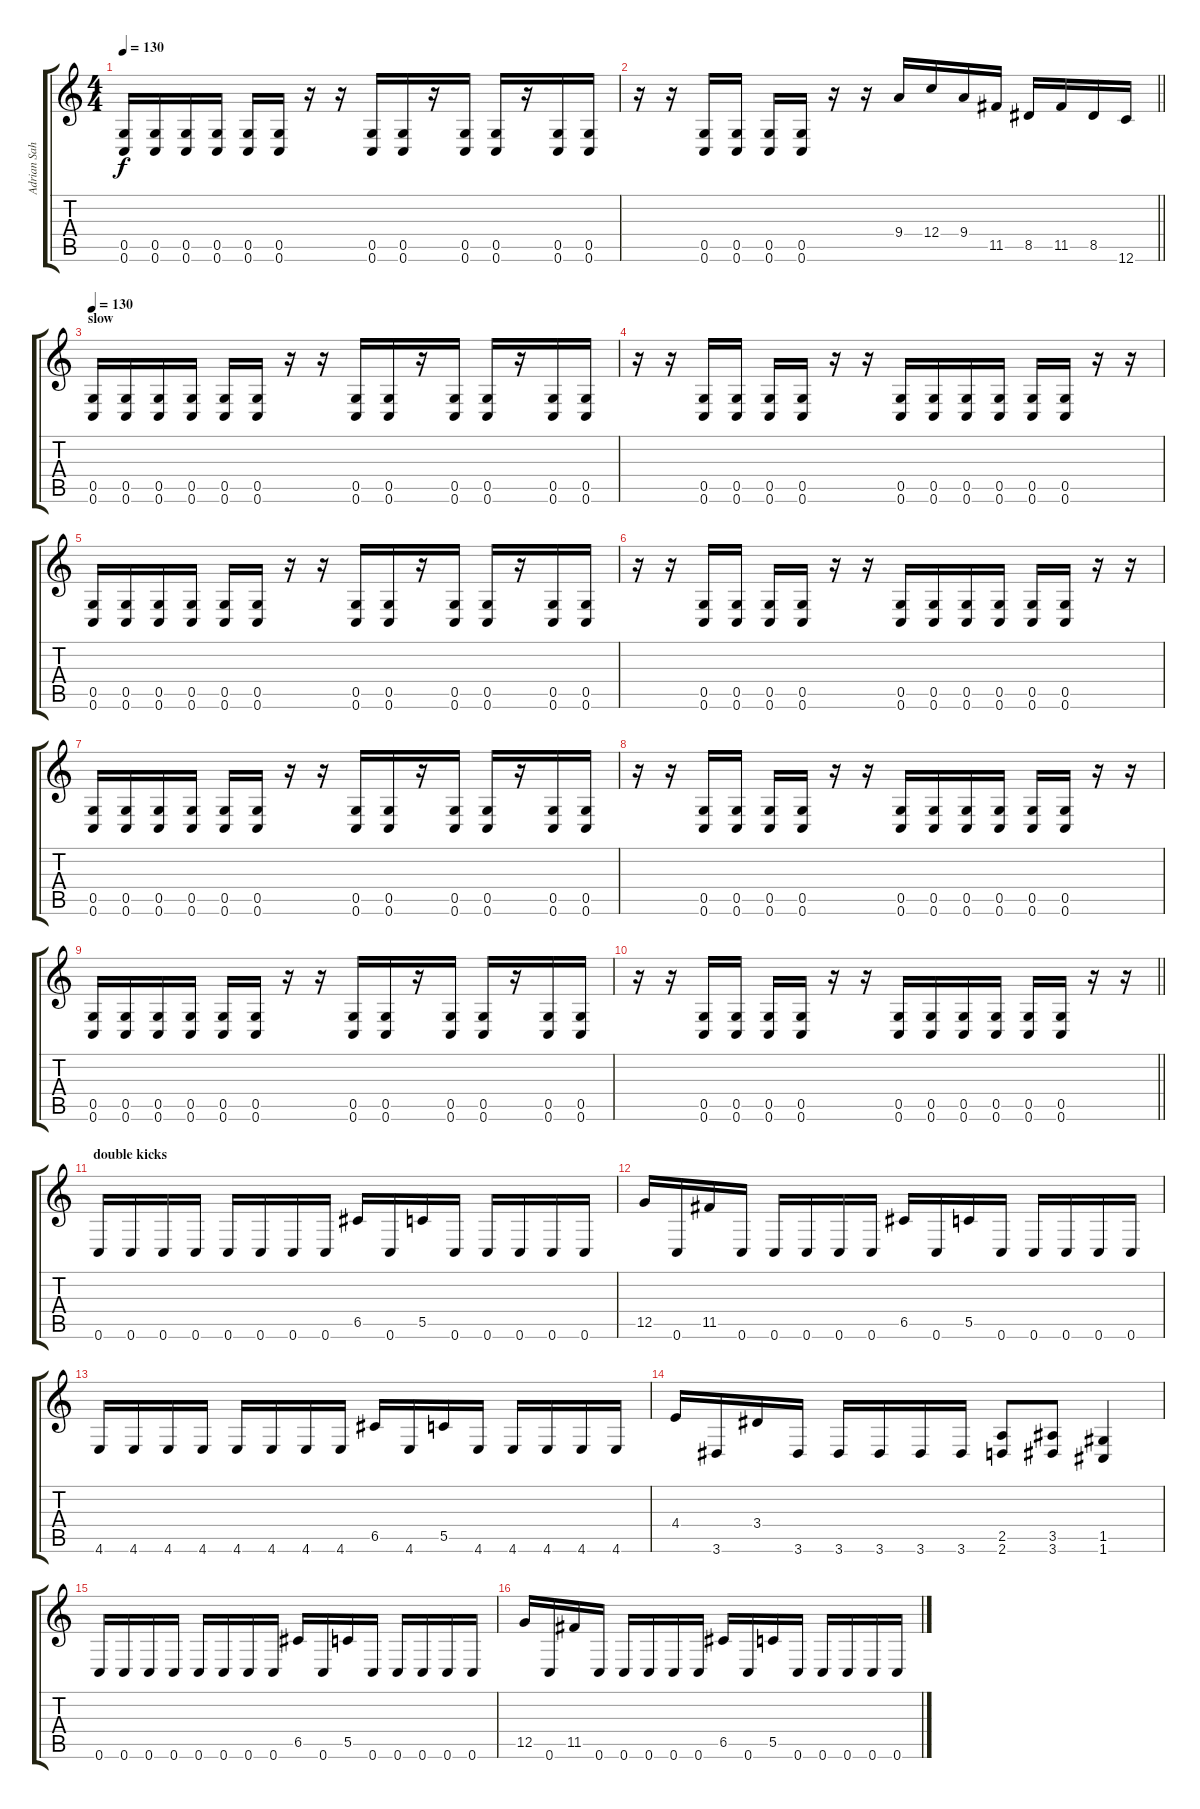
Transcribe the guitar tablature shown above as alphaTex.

\track ("Adrian Sahid" "Adrian Sah") {instrument overdrivenguitar}
\staff {score tabs}
\tuning (D4 A3 F3 C3 G2 C2) {hide}
\ts (4 4)
\tempo 130
\clef g2
\ks c
(0.5 0.6).16{dy f} (0.5 0.6).16 (0.5 0.6).16 (0.5 0.6).16 (0.5 0.6).16 (0.5 0.6).16 r.16 r.16 (0.5 0.6).16 (0.5 0.6).16 r.16 (0.5 0.6).16 (0.5 0.6).16 r.16 (0.5 0.6).16 (0.5 0.6).16 |
\barLineRight lightlight
r.16 r.16 (0.5 0.6).16 (0.5 0.6).16 (0.5 0.6).16 (0.5 0.6).16 r.16 r.16 9.4.16 12.4.16 9.4.16 11.5.16 8.5.16 11.5.16 8.5.16 12.6.16 |
\section ("" "slow")
\tempo 130
(0.5 0.6).16 (0.5 0.6).16 (0.5 0.6).16 (0.5 0.6).16 (0.5 0.6).16 (0.5 0.6).16 r.16 r.16 (0.5 0.6).16 (0.5 0.6).16 r.16 (0.5 0.6).16 (0.5 0.6).16 r.16 (0.5 0.6).16 (0.5 0.6).16 |
r.16 r.16 (0.5 0.6).16 (0.5 0.6).16 (0.5 0.6).16 (0.5 0.6).16 r.16 r.16 (0.5 0.6).16 (0.5 0.6).16 (0.5 0.6).16 (0.5 0.6).16 (0.5 0.6).16 (0.5 0.6).16 r.16 r.16 |
(0.5 0.6).16 (0.5 0.6).16 (0.5 0.6).16 (0.5 0.6).16 (0.5 0.6).16 (0.5 0.6).16 r.16 r.16 (0.5 0.6).16 (0.5 0.6).16 r.16 (0.5 0.6).16 (0.5 0.6).16 r.16 (0.5 0.6).16 (0.5 0.6).16 |
r.16 r.16 (0.5 0.6).16 (0.5 0.6).16 (0.5 0.6).16 (0.5 0.6).16 r.16 r.16 (0.5 0.6).16 (0.5 0.6).16 (0.5 0.6).16 (0.5 0.6).16 (0.5 0.6).16 (0.5 0.6).16 r.16 r.16 |
(0.5 0.6).16 (0.5 0.6).16 (0.5 0.6).16 (0.5 0.6).16 (0.5 0.6).16 (0.5 0.6).16 r.16 r.16 (0.5 0.6).16 (0.5 0.6).16 r.16 (0.5 0.6).16 (0.5 0.6).16 r.16 (0.5 0.6).16 (0.5 0.6).16 |
r.16 r.16 (0.5 0.6).16 (0.5 0.6).16 (0.5 0.6).16 (0.5 0.6).16 r.16 r.16 (0.5 0.6).16 (0.5 0.6).16 (0.5 0.6).16 (0.5 0.6).16 (0.5 0.6).16 (0.5 0.6).16 r.16 r.16 |
(0.5 0.6).16 (0.5 0.6).16 (0.5 0.6).16 (0.5 0.6).16 (0.5 0.6).16 (0.5 0.6).16 r.16 r.16 (0.5 0.6).16 (0.5 0.6).16 r.16 (0.5 0.6).16 (0.5 0.6).16 r.16 (0.5 0.6).16 (0.5 0.6).16 |
\barLineRight lightlight
r.16 r.16 (0.5 0.6).16 (0.5 0.6).16 (0.5 0.6).16 (0.5 0.6).16 r.16 r.16 (0.5 0.6).16 (0.5 0.6).16 (0.5 0.6).16 (0.5 0.6).16 (0.5 0.6).16 (0.5 0.6).16 r.16 r.16 |
\section ("" "double kicks")
0.6.16 0.6.16 0.6.16 0.6.16 0.6.16 0.6.16 0.6.16 0.6.16 6.5.16 0.6.16 5.5.16 0.6.16 0.6.16 0.6.16 0.6.16 0.6.16 |
12.5.16 0.6.16 11.5.16 0.6.16 0.6.16 0.6.16 0.6.16 0.6.16 6.5.16 0.6.16 5.5.16 0.6.16 0.6.16 0.6.16 0.6.16 0.6.16 |
4.6.16 4.6.16 4.6.16 4.6.16 4.6.16 4.6.16 4.6.16 4.6.16 6.5.16 4.6.16 5.5.16 4.6.16 4.6.16 4.6.16 4.6.16 4.6.16 |
4.4.16 3.6.16 3.4.16 3.6.16 3.6.16 3.6.16 3.6.16 3.6.16 (2.5 2.6).8 (3.5 3.6).8 (1.5 1.6).4 |
0.6.16 0.6.16 0.6.16 0.6.16 0.6.16 0.6.16 0.6.16 0.6.16 6.5.16 0.6.16 5.5.16 0.6.16 0.6.16 0.6.16 0.6.16 0.6.16 |
12.5.16 0.6.16 11.5.16 0.6.16 0.6.16 0.6.16 0.6.16 0.6.16 6.5.16 0.6.16 5.5.16 0.6.16 0.6.16 0.6.16 0.6.16 0.6.16
